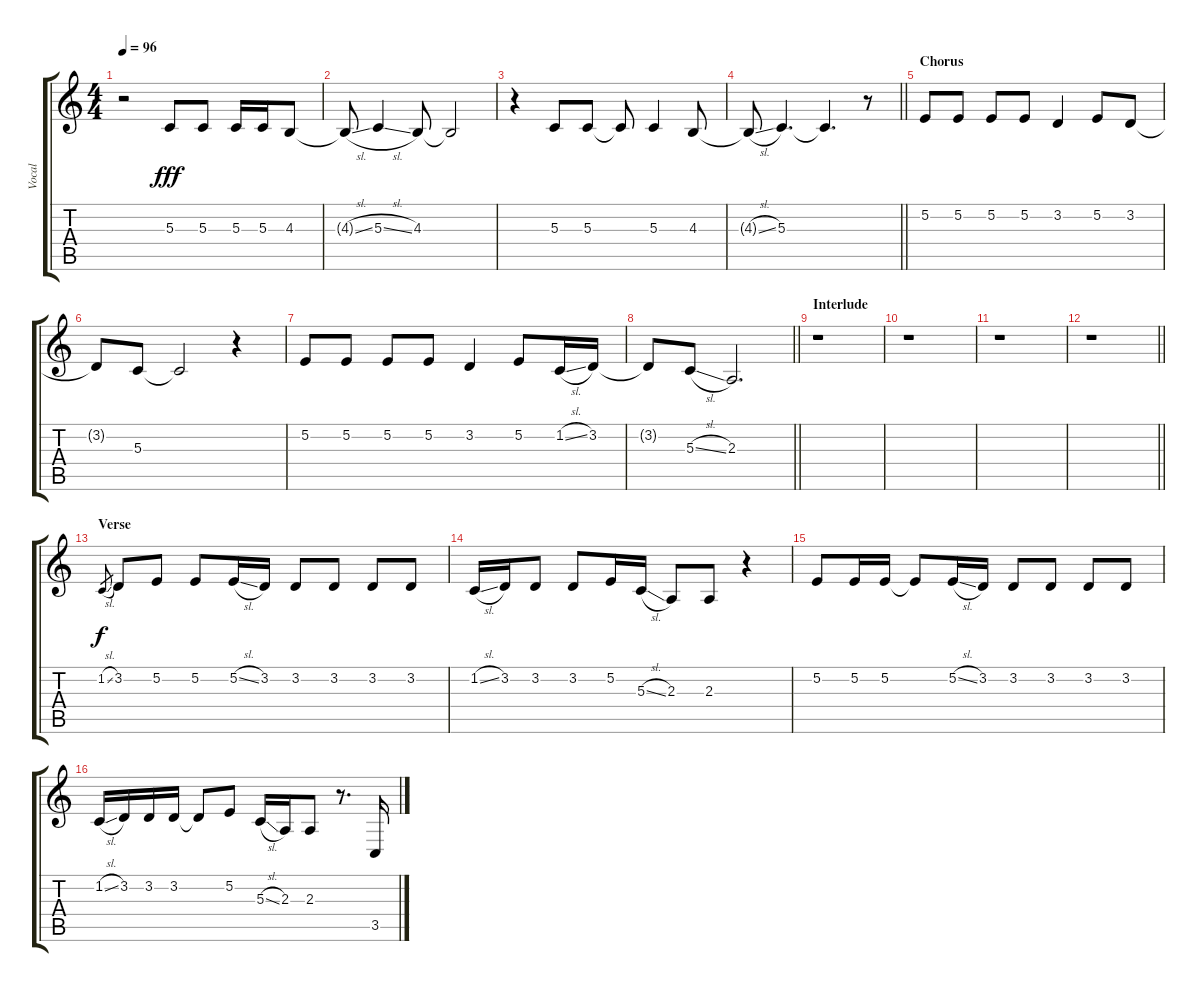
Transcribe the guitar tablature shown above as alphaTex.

\track ("Vocal" "Vocal") {instrument tenorsax}
\staff {score tabs}
\tuning (E4 B3 G3 D3 A2 E2) {hide}
\ts (4 4)
\tempo 96
\clef g2
\ks c
r.2{dy fff} 5.3.8 5.3.8 5.3.16 5.3.16 4.3.8 |
4.3{sl t}.8 5.3{sl}.4 4.3.8 4.3{t}.2 |
r.4 5.3.8 5.3.8 5.3{t}.8 5.3.4 4.3.8 |
\barLineRight lightlight
4.3{sl t}.8 5.3.4{d} 5.3{t}.4{d} r.8 |
\section ("" "Chorus")
5.2.8 5.2.8 5.2.8 5.2.8 3.2.4 5.2.8 3.2.8 |
3.2{t}.8 5.3.8 5.3{t}.2 r.4 |
5.2.8 5.2.8 5.2.8 5.2.8 3.2.4 5.2.8 1.2{sl}.16 3.2.16 |
\barLineRight lightlight
3.2{t}.8 5.3{sl}.8 2.3.2{d} |
\section ("" "Interlude")
r.1 |
r.1 |
r.1 |
\barLineRight lightlight
r.1 |
\section ("" "Verse")
1.2{sl}.8{gr dy f} 3.2.8 5.2.8 5.2.8 5.2{sl}.16 3.2.16 3.2.8 3.2.8 3.2.8 3.2.8 |
1.2{sl}.16 3.2.16 3.2.8 3.2.8 5.2.16 5.3{sl}.16 2.3.8 2.3.8 r.4 |
5.2.8 5.2.16 5.2.16 5.2{t}.8 5.2{sl}.16 3.2.16 3.2.8 3.2.8 3.2.8 3.2.8 |
1.2{sl}.16 3.2.16 3.2.16 3.2.16 3.2{t}.8 5.2.8 5.3{sl}.16 2.3.16 2.3.8 r.8{d} 3.5.16
